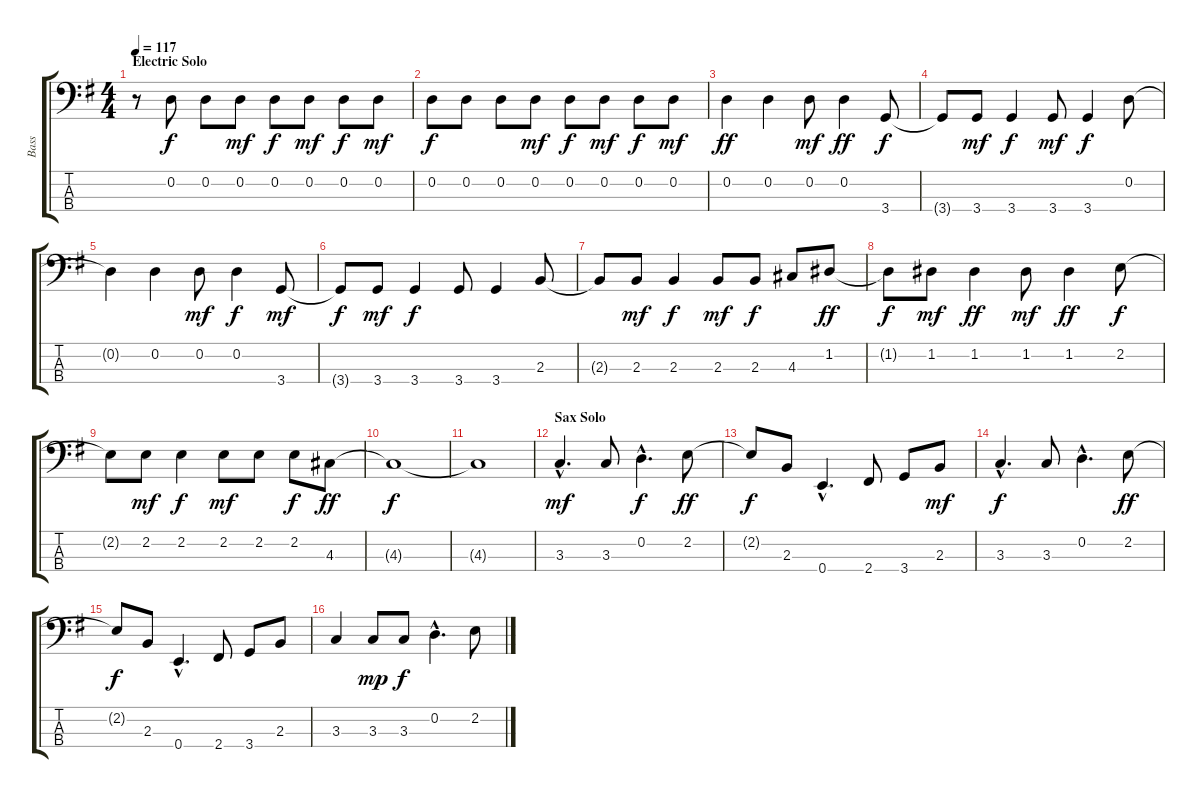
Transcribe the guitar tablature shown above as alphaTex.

\track ("Bass" "Bass") {instrument electricbasspick}
\staff {score tabs}
\tuning (G2 D2 A1 E1) {hide}
\ts (4 4)
\section ("" "Electric Solo")
\tempo 117
\clef f4
\ks g
r.8{dy f} 0.2.8 0.2.8 0.2.8{dy mf} 0.2.8{dy f} 0.2.8{dy mf} 0.2.8{dy f} 0.2.8{dy mf} |
0.2.8{dy f} 0.2.8 0.2.8 0.2.8{dy mf} 0.2.8{dy f} 0.2.8{dy mf} 0.2.8{dy f} 0.2.8{dy mf} |
0.2.4{dy ff} 0.2.4 0.2.8{dy mf} 0.2.4{dy ff} 3.4.8{dy f} |
3.4{t}.8 3.4.8{dy mf} 3.4.4{dy f} 3.4.8{dy mf} 3.4.4{dy f} 0.2.8 |
0.2{t}.4 0.2.4 0.2.8{dy mf} 0.2.4{dy f} 3.4.8{dy mf} |
3.4{t}.8{dy f} 3.4.8{dy mf} 3.4.4{dy f} 3.4.8 3.4.4 2.3.8 |
2.3{t}.8 2.3.8{dy mf} 2.3.4{dy f} 2.3.8{dy mf} 2.3.8{dy f} 4.3.8 1.2.8{dy ff} |
1.2{t}.8{dy f} 1.2.8{dy mf} 1.2.4{dy ff} 1.2.8{dy mf} 1.2.4{dy ff} 2.2.8{dy f} |
2.2{t}.8 2.2.8{dy mf} 2.2.4{dy f} 2.2.8{dy mf} 2.2.8 2.2.8{dy f} 4.3.8{dy ff} |
4.3{t}.1{dy f} |
4.3{t}.1 |
\section ("" "Sax Solo")
3.3{hac}.4{d dy mf} 3.3.8 0.2{hac}.4{d dy f} 2.2.8{dy ff} |
2.2{t}.8{dy f} 2.3.8 0.4{hac}.4{d} 2.4.8 3.4.8 2.3.8{dy mf} |
3.3{hac}.4{d dy f} 3.3.8 0.2{hac}.4{d} 2.2.8{dy ff} |
2.2{t}.8{dy f} 2.3.8 0.4{hac}.4{d} 2.4.8 3.4.8 2.3.8 |
3.3.4 3.3.8{dy mp} 3.3.8{dy f} 0.2{hac}.4{d} 2.2.8
